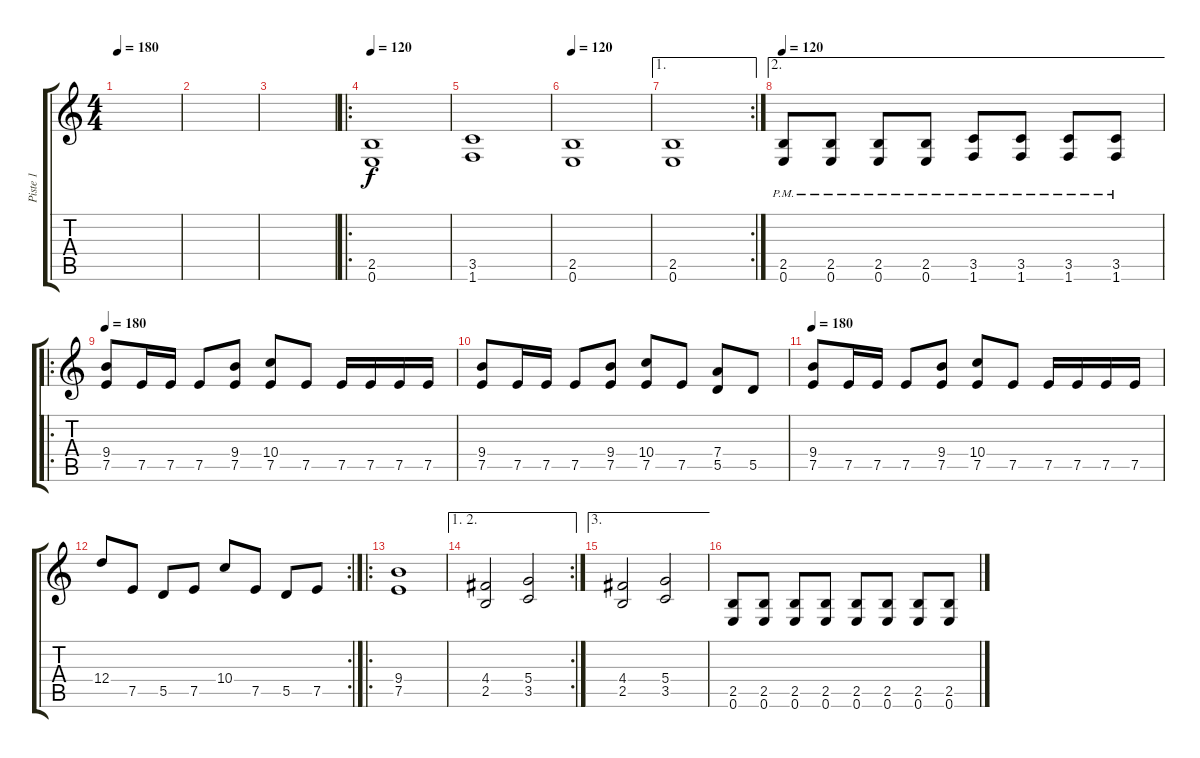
\track ("Piste 1" "Piste 1") {instrument overdrivenguitar}
\staff {score tabs}
\tuning (E4 B3 G3 D3 A2 E2) {hide}
\ts (4 4)
\tempo 180
\clef g2
\ks c
|
|
|
\ro
\tempo 120
(2.5 0.6).1 |
(3.5 1.6).1 |
\tempo 120
(2.5 0.6).1 |
\ae 1
\rc 2
(2.5 0.6).1 |
\ae 2
\tempo 120
(2.5{pm} 0.6{pm}).8 (2.5{pm} 0.6{pm}).8 (2.5{pm} 0.6{pm}).8 (2.5{pm} 0.6{pm}).8 (3.5{pm} 1.6{pm}).8 (3.5{pm} 1.6{pm}).8 (3.5{pm} 1.6{pm}).8 (3.5{pm} 1.6{pm}).8 |
\ro
\tempo 180
(9.4 7.5).8 7.5.16 7.5.16 7.5.8 (9.4 7.5).8 (10.4 7.5).8 7.5.8 7.5.16 7.5.16 7.5.16 7.5.16 |
(9.4 7.5).8 7.5.16 7.5.16 7.5.8 (9.4 7.5).8 (10.4 7.5).8 7.5.8 (7.4 5.5).8 5.5.8 |
\tempo 180
(9.4 7.5).8 7.5.16 7.5.16 7.5.8 (9.4 7.5).8 (10.4 7.5).8 7.5.8 7.5.16 7.5.16 7.5.16 7.5.16 |
\rc 2
12.4.8 7.5.8 5.5.8 7.5.8 10.4.8 7.5.8 5.5.8 7.5.8 |
\ro
(9.4 7.5).1 |
\ae (1 2)
\rc 2
(4.4 2.5).2 (5.4 3.5).2 |
\ae 3
(4.4 2.5).2 (5.4 3.5).2 |
(2.5 0.6).8 (2.5 0.6).8 (2.5 0.6).8 (2.5 0.6).8 (2.5 0.6).8 (2.5 0.6).8 (2.5 0.6).8 (2.5 0.6).8
